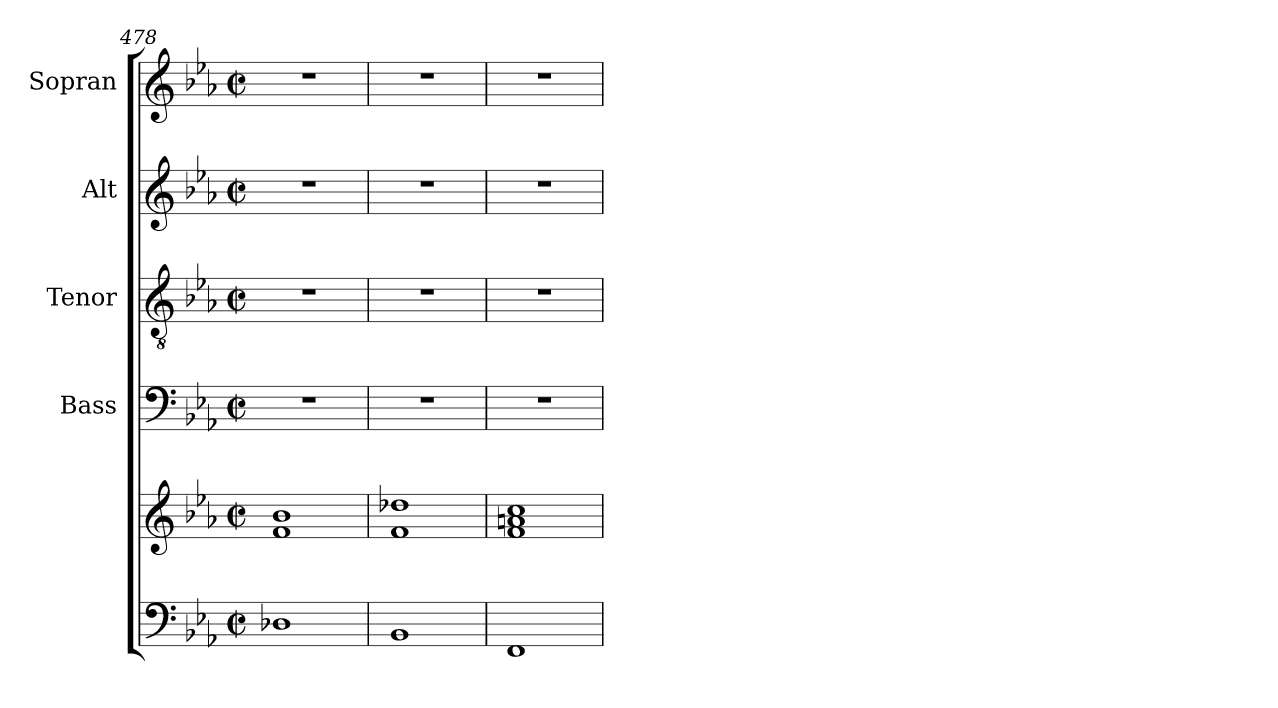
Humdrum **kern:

**kern	**kern	**kern	**kern	**kern	**kern
*part5	*part5	*part4	*part3	*part2	*part1
*staff6	*staff5	*staff4	*staff3	*staff2	*staff1
*	*	*I"Bass	*I"Tenor	*I"Alt	*I"Sopran
*	*	*I'B.	*I'T.	*I'A.	*I'S.
*clefF4	*clefG2	*clefF4	*clefGv2	*clefG2	*clefG2
*k[b-e-a-]	*k[b-e-a-]	*k[b-e-a-]	*k[b-e-a-]	*k[b-e-a-]	*k[b-e-a-]
*E-:	*E-:	*E-:	*E-:	*E-:	*E-:
*M2/2	*M2/2	*M2/2	*M2/2	*M2/2	*M2/2
*met(c|)	*met(c|)	*met(c|)	*met(c|)	*met(c|)	*met(c|)
=478	=478	=478	=478	=478	=478
1D-X	1f 1b-	1r	1r	1r	1r
=479	=479	=479	=479	=479	=479
1BB-	1f 1dd-X	1r	1r	1r	1r
=480	=480	=480	=480	=480	=480
1FF	1f 1an 1cc	1r	1r	1r	1r
=	=	=	=	=	=
*-	*-	*-	*-	*-	*-
